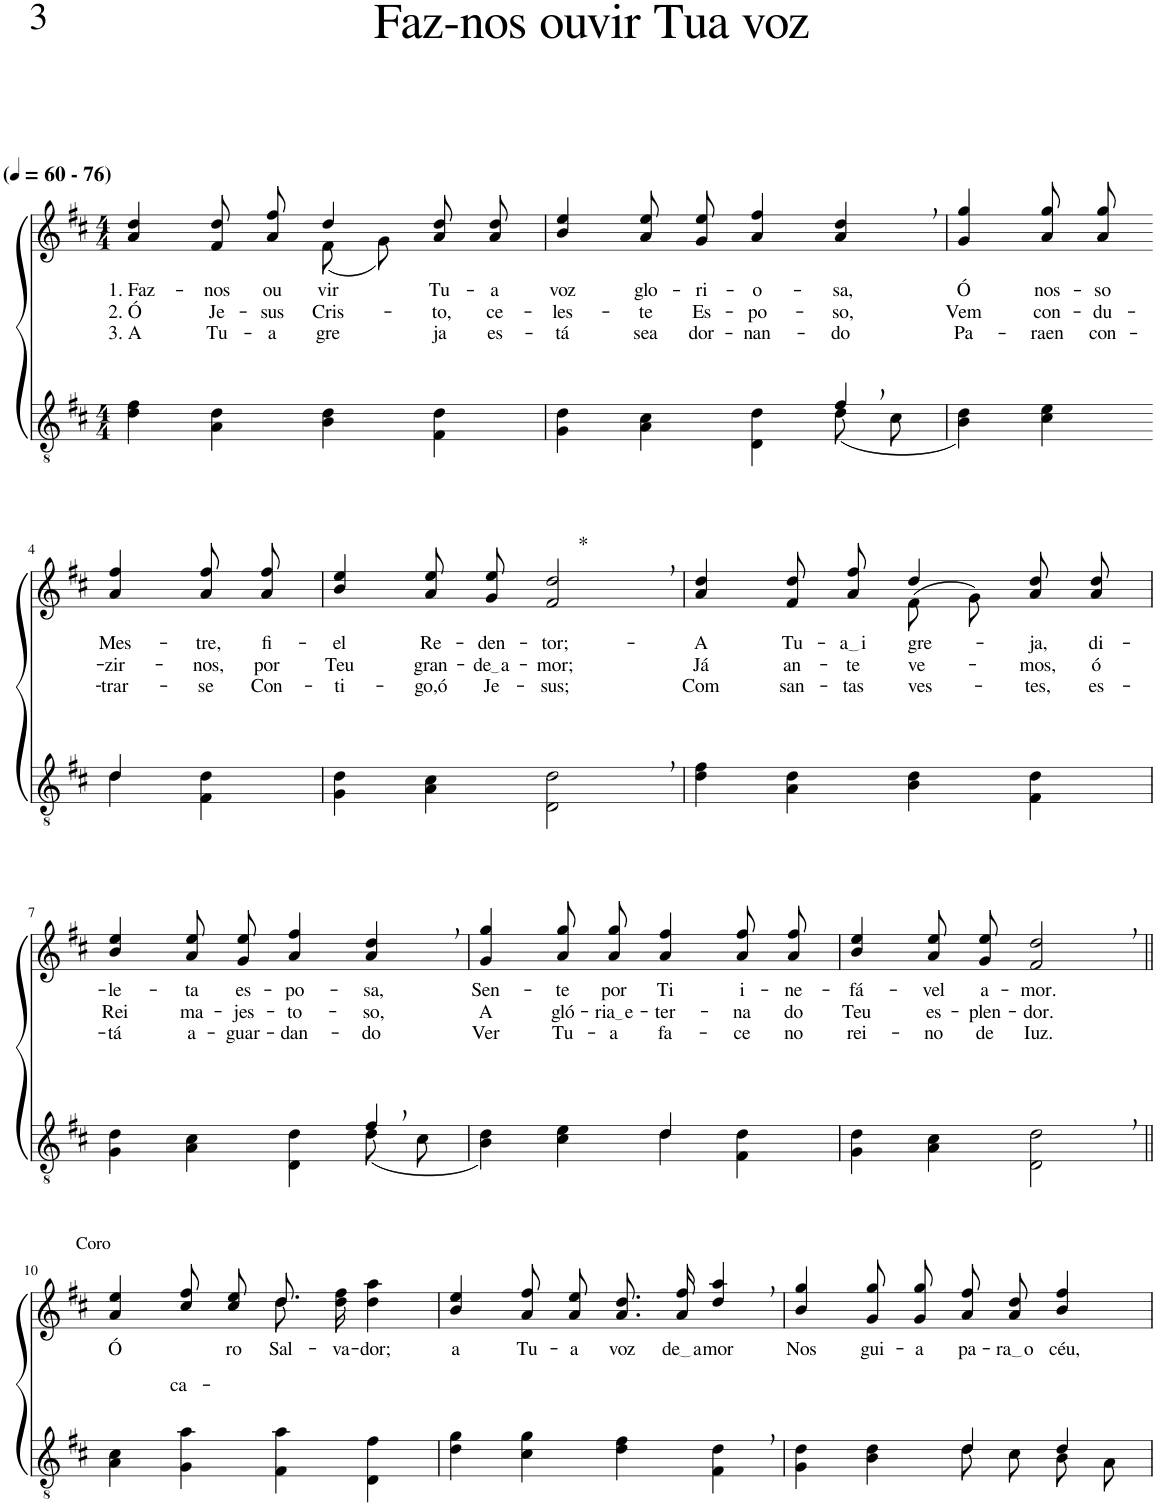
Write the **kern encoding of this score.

**kern	**kern	**text	**text	**text	**harte
*part2	*part1	*part1	*part1	*part1	*part1
*staff2	*staff1	*staff1	*staff1	*staff1	*
*I"Parte III e IV	*I"Parte I e II	*	*	*	*
*clefGv2	*clefG2	*	*	*	*
*Trd4c7	*Trd4c7	*	*	*	*
*k[f#c#]	*k[f#c#]	*	*	*	*
*M4/4	*M4/4	*	*	*	*
*MM60	*MM60	*	*	*	*
=1	=1	=1	=1	=1	=1
!	!LO:TX:a:B:t=(	!	!	!	!
!	!LO:TX:a:B:t=- 76)	!	!	!	!
!	!	!LO:LY:b	!LO:LY:b	!LO:LY:b	!
*	*^	*	*	*	*
4d\ 4f#\	4a/ 4dd/	2ryy	1. Faz-	2. Ó	3. A	.
!	!	!	!LO:LY:b	!LO:LY:b	!LO:LY:b	!
4A\ 4d\	8f#\ 8dd\L	.	-nos	Je-	Tu-	.
!	!	!	!LO:LY:b	!LO:LY:b	!LO:LY:b	!
.	8a\ 8ff#\J	.	ou	-sus	-a	.
!	!	!	!LO:LY:b	!LO:LY:b	!LO:LY:b	!
4B\ 4d\	4dd/	(8f#\L	vir	Cris-	gre	.
.	.	8g\J)	.	.	.	.
!	!	!	!LO:LY:b	!LO:LY:b	!LO:LY:b	!
4F#\ 4d\	8a\ 8dd\L	4ryy	Tu-	-to,	-ja	.
!	!	!	!LO:LY:b	!LO:LY:b	!LO:LY:b	!
.	8a\ 8dd\J	.	-a	ce-	es-	.
*	*v	*v	*	*	*	*
=2	=2	=2	=2	=2	=2
*^	*	*	*	*	*
!	!	!	!LO:LY:b	!LO:LY:b	!LO:LY:b	!
2.ryy	4G\ 4d\	4b/ 4ee/	voz	-les-	-tá	.
!	!	!	!LO:LY:b	!LO:LY:b	!LO:LY:b	!
.	4A\ 4c#\	8a\ 8ee\L	glo-	-te	sea	.
!	!	!	!LO:LY:b	!LO:LY:b	!LO:LY:b	!
.	.	8g\ 8ee\J	-ri-	Es-	dor-	.
!	!	!	!LO:LY:b	!LO:LY:b	!LO:LY:b	!
.	4D\ 4d\	4a/ 4ff#/	-o-	-po-	-nan-	.
!	!	!	!LO:LY:b	!LO:LY:b	!LO:LY:b	!
4f#,/	(8d\L	4a/, 4dd/,	-sa,	-so,	-do	.
.	8c#\J	.	.	.	.	.
=3	=3	=3	=3	=3	=3	=3
!	!	!	!LO:LY:b	!LO:LY:b	!LO:LY:b	!
*v	*v	*	*	*	*	*
4B\ 4d\)	4g/ 4gg/	Ó	Vem	Pa-	.
!	!	!LO:LY:b	!LO:LY:b	!LO:LY:b	!
4c#\ 4e\	8a\ 8gg\L	nos-	con-	-raen	.
!	!	!LO:LY:b	!LO:LY:b	!LO:LY:b	!
.	8a\ 8gg\J	-so	-du-	con-	.
!!LO:LB:g=z
=4-	=4-	=4-	=4-	=4-	=4-
*k[f#c#]	*k[f#c#]	*	*	*	*
*^	*	*	*	*	*
!	!	!	!LO:LY:b	!LO:LY:b	!LO:LY:b	!
4d/	4d\	4a/ 4ff#/	Mes-	-zir-	-trar-	.
!	!	!	!LO:LY:b	!LO:LY:b	!LO:LY:b	!
4F#\ 4d\	4ryy	8a\ 8ff#\L	-tre,	-nos,	-se	.
!	!	!	!LO:LY:b	!LO:LY:b	!LO:LY:b	!
.	.	8a\ 8ff#\J	fi-	por	Con-	.
*v	*v	*	*	*	*	*
=5	=5	=5	=5	=5	=5
!	!	!LO:LY:b	!LO:LY:b	!LO:LY:b	!
4G\ 4d\	4b/ 4ee/	-el	Teu	-ti-	.
!	!	!LO:LY:b	!LO:LY:b	!LO:LY:b	!
4A\ 4c#\	8a\ 8ee\L	Re-	gran-	-go,ó	.
!	!	!LO:LY:b	!LO:LY:b	!LO:LY:b	!
.	8g\ 8ee\J	-den-	de a	Je-	.
!	!	!LO:LY:b	!LO:LY:b	!LO:LY:b	!LO:H:kt=*
2D\, 2d\,	2f#/, 2dd/,	-tor;-	-mor;	-sus;	N
=6	=6	=6	=6	=6	=6
!	!	!LO:LY:b	!LO:LY:b	!LO:LY:b	!
*	*^	*	*	*	*
4d\ 4f#\	4a/ 4dd/	2ryy	-A	Já	Com	.
!	!	!	!LO:LY:b	!LO:LY:b	!LO:LY:b	!
4A\ 4d\	8f#\ 8dd\L	.	Tu-	an-	san-	.
!	!	!	!LO:LY:b	!LO:LY:b	!LO:LY:b	!
.	8a\ 8ff#\J	.	a i	-te	-tas	.
!	!	!	!LO:LY:b	!LO:LY:b	!LO:LY:b	!
4B\ 4d\	(8f#\L	4dd/	gre-	ve-	ves-	.
.	8g\J)	.	.	.	.	.
!	!	!	!LO:LY:b	!LO:LY:b	!LO:LY:b	!
4F#\ 4d\	8a\ 8dd\L	4ryy	-ja,	-mos,	-tes,	.
!	!	!	!LO:LY:b	!LO:LY:b	!LO:LY:b	!
.	8a\ 8dd\J	.	di-	ó	es-	.
*	*v	*v	*	*	*	*
!!LO:LB:g=z
=7	=7	=7	=7	=7	=7
*k[f#c#]	*	*	*	*	*
*^	*	*	*	*	*
!	!	!	!LO:LY:b	!LO:LY:b	!LO:LY:b	!
2.ryy	4G\ 4d\	4b/ 4ee/	-le-	Rei	-tá	.
!	!	!	!LO:LY:b	!LO:LY:b	!LO:LY:b	!
.	4A\ 4c#\	8a\ 8ee\L	-ta	ma-	a-	.
!	!	!	!LO:LY:b	!LO:LY:b	!LO:LY:b	!
.	.	8g\ 8ee\J	es-	-jes-	-guar-	.
!	!	!	!LO:LY:b	!LO:LY:b	!LO:LY:b	!
.	4D\ 4d\	4a/ 4ff#/	-po-	-to-	-dan-	.
!	!	!	!LO:LY:b	!LO:LY:b	!LO:LY:b	!
4f#,/	(8d\L	4a/, 4dd/,	-sa,	-so,	-do	.
.	8c#\J	.	.	.	.	.
=8	=8	=8	=8	=8	=8	=8
!	!	!	!LO:LY:b	!LO:LY:b	!LO:LY:b	!
2ryy	4B\ 4d\)	4g/ 4gg/	Sen-	A	Ver	.
!	!	!	!LO:LY:b	!LO:LY:b	!LO:LY:b	!
.	4c#\ 4e\	8a\ 8gg\L	-te	gló-	Tu-	.
!	!	!	!LO:LY:b	!LO:LY:b	!LO:LY:b	!
.	.	8a\ 8gg\J	por	ria e	-a	.
!	!	!	!LO:LY:b	!LO:LY:b	!LO:LY:b	!
4d/	4d\	4a/ 4ff#/	Ti	-ter-	fa-	.
!	!	!	!LO:LY:b	!LO:LY:b	!LO:LY:b	!
4ryy	4F#\ 4d\	8a\ 8ff#\L	i-	-na	-ce	.
!	!	!	!LO:LY:b	!LO:LY:b	!LO:LY:b	!
.	.	8a\ 8ff#\J	-ne-	do	no	.
*v	*v	*	*	*	*	*
=9	=9	=9	=9	=9	=9
!	!	!LO:LY:b	!LO:LY:b	!LO:LY:b	!
4G\ 4d\	4b/ 4ee/	-fá-	Teu	rei-	.
!	!	!LO:LY:b	!LO:LY:b	!LO:LY:b	!
4A\ 4c#\	8a\ 8ee\L	-vel	es-	-no	.
!	!	!LO:LY:b	!LO:LY:b	!LO:LY:b	!
.	8g\ 8ee\J	a-	-plen-	de	.
!	!	!LO:LY:b	!LO:LY:b	!LO:LY:b	!
2D\, 2d\,	2f#/, 2dd/,	-mor.	-dor.	Iuz.	.
!!LO:LB:g=z
=10||	=10||	=10||	=10||	=10||	=10||
!	!LO:TX:a:t=Coro	!	!	!	!
!	!	!LO:LY:b	!	!	!
*	*^	*	*	*	*
4A\ 4c#\	4a/ 4ee/	2ryy	Ó	.	.	.
!	!	!	!LO:LY:b	!	!	!
4G\ 4a\	8cc#\ 8ff#\L	.	ca-	.	.	.
!	!	!	!LO:LY:b	!	!	!
.	8cc#\ 8ee\J	.	-ro	.	.	.
!	!	!	!LO:LY:b	!	!	!
4F#\ 4a\	8.dd\L	8.dd\	Sal-	.	.	.
!	!	!	!LO:LY:b	!	!	!
.	16dd\ 16ff#\Jk	4ryy	-va-	.	.	.
!	!	!	!LO:LY:b	!	!	!
4D\ 4f#\	4dd\ 4aa\	.	-dor;	.	.	.
.	.	16ryy	.	.	.	.
=11	=11	=11	=11	=11	=11	=11
!	!	!	!LO:LY:b	!	!	!
*	*v	*v	*	*	*	*
4d\ 4g\	4b/ 4ee/	a	.	.	.
!	!	!LO:LY:b	!	!	!
4c#\ 4g\	8a\ 8ff#\L	Tu-	.	.	.
!	!	!LO:LY:b	!	!	!
.	8a\ 8ee\J	-a	.	.	.
!	!	!LO:LY:b	!	!	!
4d\ 4f#\	8.a\ 8.dd\L	voz	.	.	.
!	!	!LO:LY:b	!	!	!
.	16a\ 16ff#\Jk	de a	.	.	.
!	!	!LO:LY:b	!	!	!
4F#\, 4d\,	4dd/, 4aa/,	mor	.	.	.
=12	=12	=12	=12	=12	=12
*^	*	*	*	*	*
!	!	!	!LO:LY:b	!	!	!
2ryy	4G\ 4d\	4b/ 4gg/	Nos	.	.	.
!	!	!	!LO:LY:b	!	!	!
.	4B\ 4d\	8g\ 8gg\L	gui-	.	.	.
!	!	!	!LO:LY:b	!	!	!
.	.	8g\ 8gg\J	-a	.	.	.
!	!	!	!LO:LY:b	!	!	!
4d/	8d\L	8a\ 8ff#\L	pa-	.	.	.
!	!	!	!LO:LY:b	!	!	!
.	8c#\J	8a\ 8dd\J	ra o	.	.	.
!	!	!	!LO:LY:b	!	!	!
4d/	8B\L	4b/ 4ff#/	céu,	.	.	.
.	8A\J	.	.	.	.	.
*v	*v	*	*	*	*	*
=	=	=	=	=	=
*-	*-	*-	*-	*-	*-
